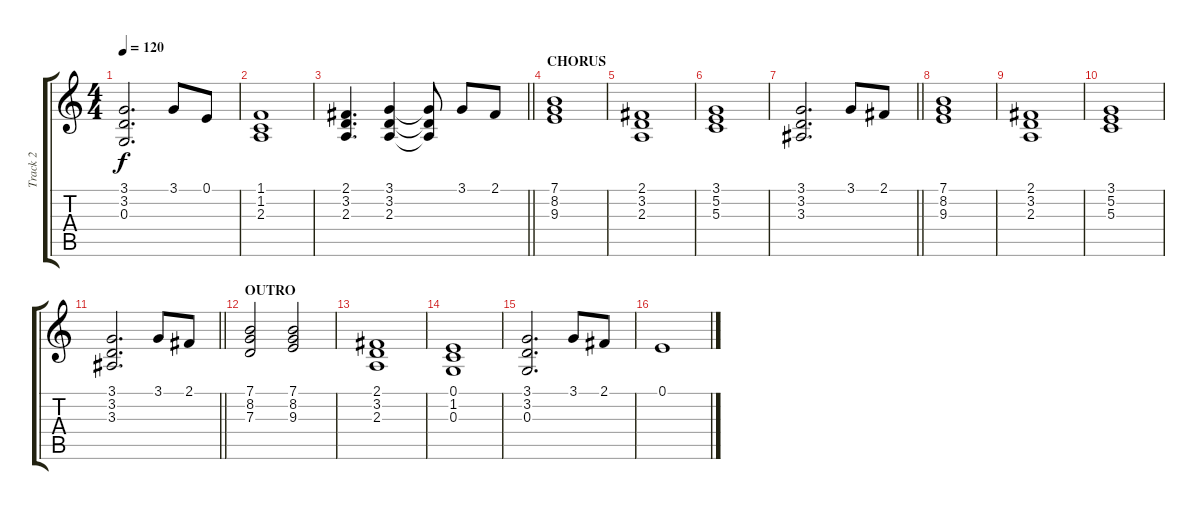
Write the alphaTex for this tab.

\track ("Track 2" "Track 2") {instrument acousticgrandpiano}
\staff {score tabs}
\tuning (E4 B3 G3 D3 A2 E2) {hide}
\ts (4 4)
\tempo 120
\clef g2
\ks c
(3.1 3.2 0.3).2{d dy f} 3.1.8 0.1.8 |
(1.1 1.2 2.3).1 |
\barLineRight lightlight
(2.1 3.2 2.3).4{d} (3.1 3.2 2.3).4 (3.1{t} 3.2{t} 2.3{t}).8 3.1.8 2.1.8 |
\section ("" "CHORUS")
(7.1 8.2 9.3).1 |
(2.1 3.2 2.3).1 |
(3.1 5.2 5.3).1 |
\barLineRight lightlight
(3.1 3.2 3.3).2{d} 3.1.8 2.1.8 |
(7.1 8.2 9.3).1 |
(2.1 3.2 2.3).1 |
(3.1 5.2 5.3).1 |
\barLineRight lightlight
(3.1 3.2 3.3).2{d} 3.1.8 2.1.8 |
\section ("" "OUTRO")
(7.1 8.2 7.3).2 (7.1 8.2 9.3).2 |
(2.1 3.2 2.3).1 |
(0.1 1.2 0.3).1 |
(3.1 3.2 0.3).2{d} 3.1.8 2.1.8 |
0.1.1
